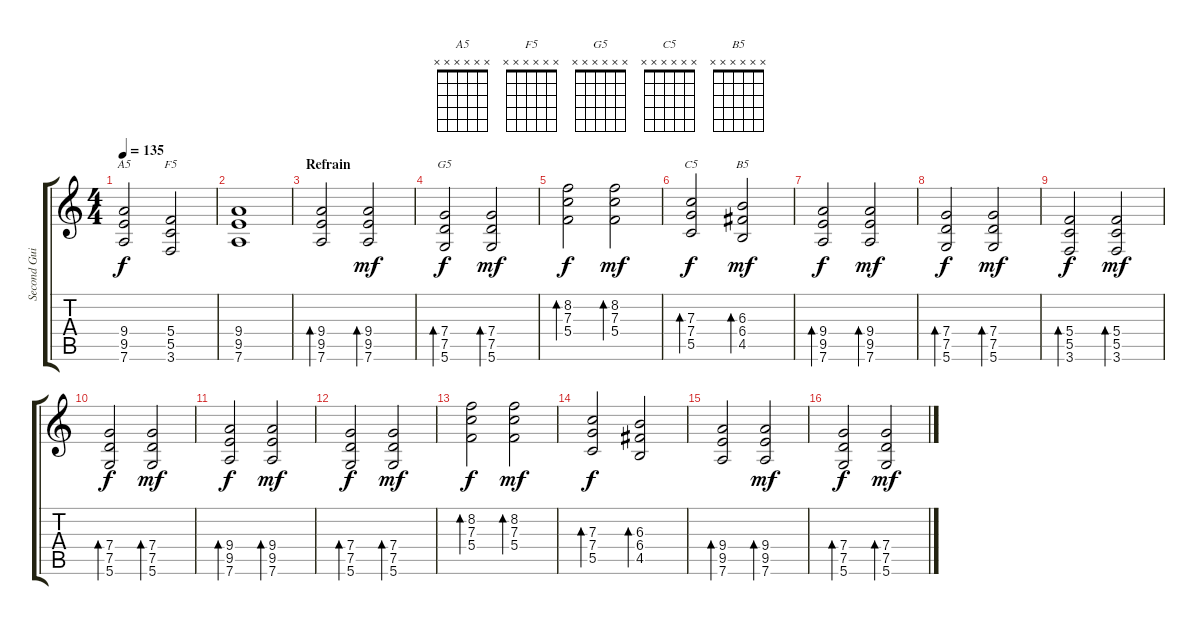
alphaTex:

\track ("Second Guitar" "Second Gui") {instrument distortionguitar}
\staff {score tabs}
\tuning (D4 A3 F3 C3 G2 D2) {hide}
\chord ("A5" x x x x x x) {firstfret 0}
\chord ("F5" x x x x x x) {firstfret 0}
\chord ("G5" x x x x x x) {firstfret 0}
\chord ("C5" x x x x x x) {firstfret 0}
\chord ("B5" x x x x x x) {firstfret 0}
\ts (4 4)
\tempo 135
\clef g2
\ks c
(9.4 9.5 7.6).2{ch "A5" dy f} (5.4 5.5 3.6).2{ch "F5"} |
(9.4 9.5 7.6).1 |
\section ("" "Refrain")
(9.4 9.5 7.6).2{bd 240 volume 14} (9.4 9.5 7.6).2{bd 240 dy mf} |
(7.4 7.5 5.6).2{bd 240 ch "G5" dy f} (7.4 7.5 5.6).2{bd 240 dy mf} |
(8.2 7.3 5.4).2{bd 240 dy f} (8.2 7.3 5.4).2{bd 240 dy mf} |
(7.3 7.4 5.5).2{bd 240 ch "C5" dy f} (6.3 6.4 4.5).2{bd 240 ch "B5" dy mf} |
(9.4 9.5 7.6).2{bd 240 dy f} (9.4 9.5 7.6).2{bd 240 dy mf} |
(7.4 7.5 5.6).2{bd 240 dy f} (7.4 7.5 5.6).2{bd 240 dy mf} |
(5.4 5.5 3.6).2{bd 60 dy f} (5.4 5.5 3.6).2{bd 60 dy mf} |
(7.4 7.5 5.6).2{bd 240 dy f} (7.4 7.5 5.6).2{bd 240 dy mf} |
(9.4 9.5 7.6).2{bd 240 dy f} (9.4 9.5 7.6).2{bd 240 dy mf} |
(7.4 7.5 5.6).2{bd 240 dy f} (7.4 7.5 5.6).2{bd 240 dy mf} |
(8.2 7.3 5.4).2{bd 60 dy f} (8.2 7.3 5.4).2{bd 60 dy mf} |
(7.3 7.4 5.5).2{bd 60 dy f} (6.3 6.4 4.5).2{bd 60} |
(9.4 9.5 7.6).2{bd 240} (9.4 9.5 7.6).2{bd 240 dy mf} |
(7.4 7.5 5.6).2{bd 240 dy f} (7.4 7.5 5.6).2{bd 240 dy mf}
